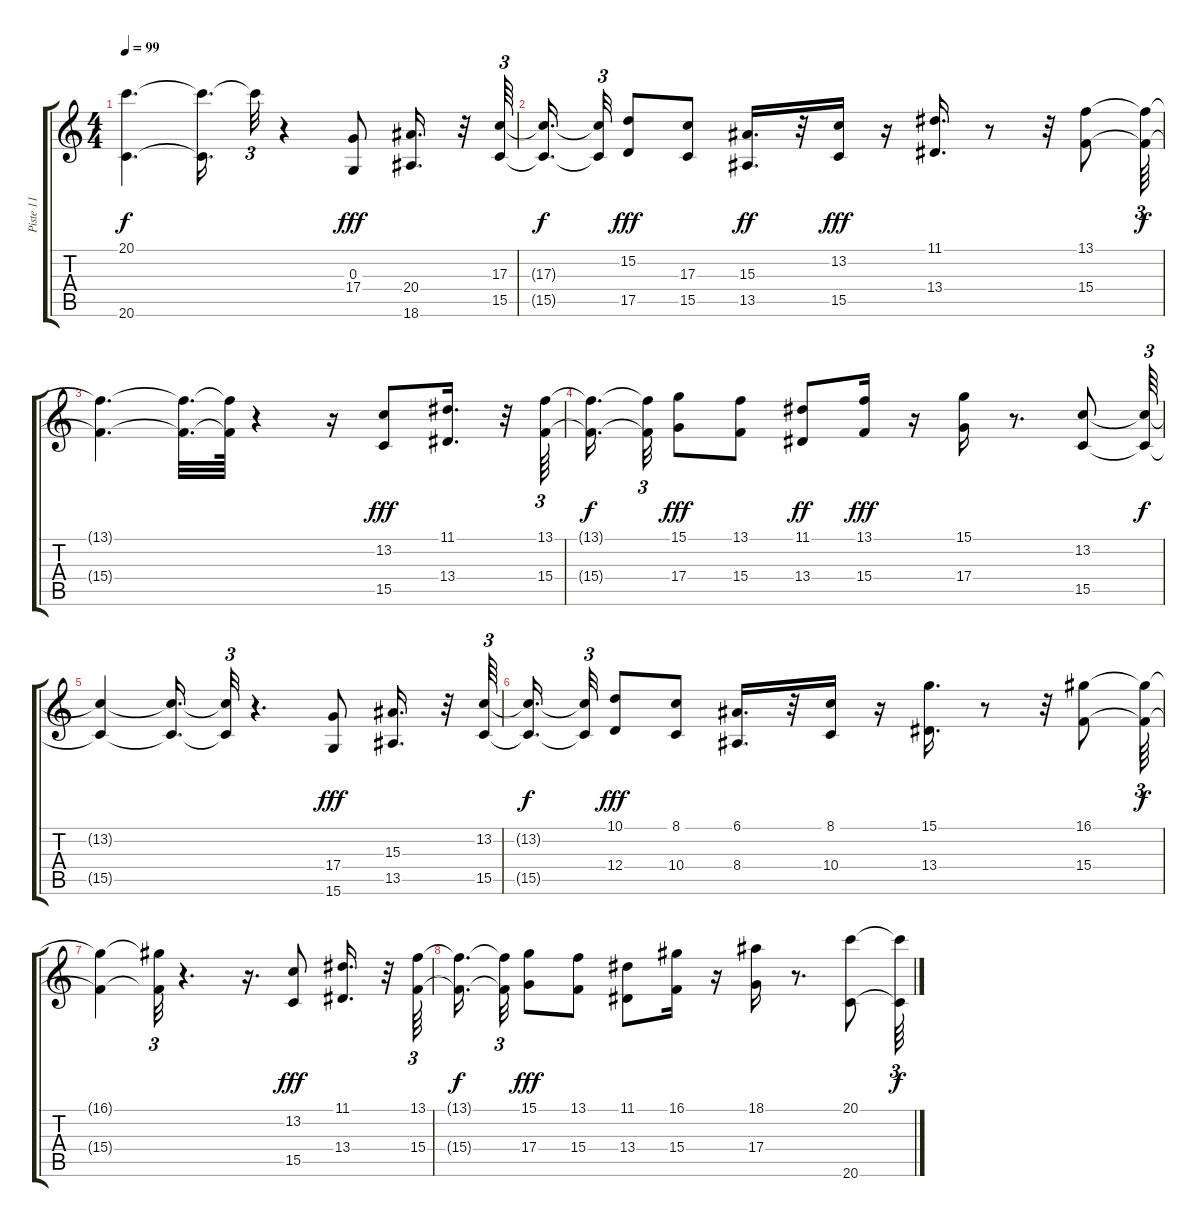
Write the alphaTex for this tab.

\track ("Piste 11" "Piste 11") {instrument brasssection}
\staff {score tabs}
\tuning (E4 B3 G3 D3 A2 E2) {hide}
\ts (4 4)
\tempo 99
\clef g2
\ks c
(20.1{t} 20.6{t}).4{d dy f} (20.1{t} 20.6{t}).16{d} 20.1{t}.32{tu (3 2)} r.4 (0.3 17.4).8{dy fff} (20.4 18.6).16{d} r.32 (17.3 15.5).64{tu (3 2)} |
(17.3{t} 15.5{t}).16{d dy f} (17.3{t} 15.5{t}).32{tu (3 2)} (15.2 17.5).8{dy fff} (17.3 15.5).8 (15.3 13.5).16{d dy ff} r.32 (13.2 15.5).16{dy fff} r.16 (11.1 13.4).16{d} r.8 r.32 (13.1 15.4).8 (13.1{t} 15.4{t}).64{tu (3 2) dy f} |
(13.1{t} 15.4{t}).4{d} (13.1{t} 15.4{t}).32{d} (13.1{t} 15.4{t}).64 r.4 r.16 (13.2 15.5).8{dy fff} (11.1 13.4).16{d} r.32 (13.1 15.4).64{tu (3 2)} |
(13.1{t} 15.4{t}).16{d dy f} (13.1{t} 15.4{t}).32{tu (3 2)} (15.1 17.4).8{dy fff} (13.1 15.4).8 (11.1 13.4).8{dy ff} (13.1 15.4).16{dy fff} r.16 (15.1 17.4).16 r.8{d} (13.2 15.5).8 (13.2{t} 15.5{t}).64{tu (3 2) dy f} |
(13.2{t} 15.5{t}).4 (13.2{t} 15.5{t}).16{d} (13.2{t} 15.5{t}).32{tu (3 2)} r.4{d} (17.4 15.6).8{dy fff} (15.3 13.5).16{d} r.32 (13.2 15.5).64{tu (3 2)} |
(13.2{t} 15.5{t}).16{d dy f} (13.2{t} 15.5{t}).32{tu (3 2)} (10.1 12.4).8{dy fff} (8.1 10.4).8 (6.1 8.4).16{d} r.32 (8.1 10.4).16 r.16 (15.1 13.4).16{d} r.8 r.32 (16.1 15.4).8 (16.1{t} 15.4{t}).64{tu (3 2) dy f} |
(16.1{t} 15.4{t}).4 (16.1{t} 15.4{t}).32{tu (3 2)} r.4{d} r.16{d} (13.2 15.5).8{dy fff} (11.1 13.4).16{d} r.32 (13.1 15.4).64{tu (3 2)} |
(13.1{t} 15.4{t}).16{d dy f} (13.1{t} 15.4{t}).32{tu (3 2)} (15.1 17.4).8{dy fff} (13.1 15.4).8 (11.1 13.4).8 (16.1 15.4).16 r.16 (18.1 17.4).16 r.8{d} (20.1 20.6).8 (20.1{t} 20.6{t}).64{tu (3 2) dy f}
